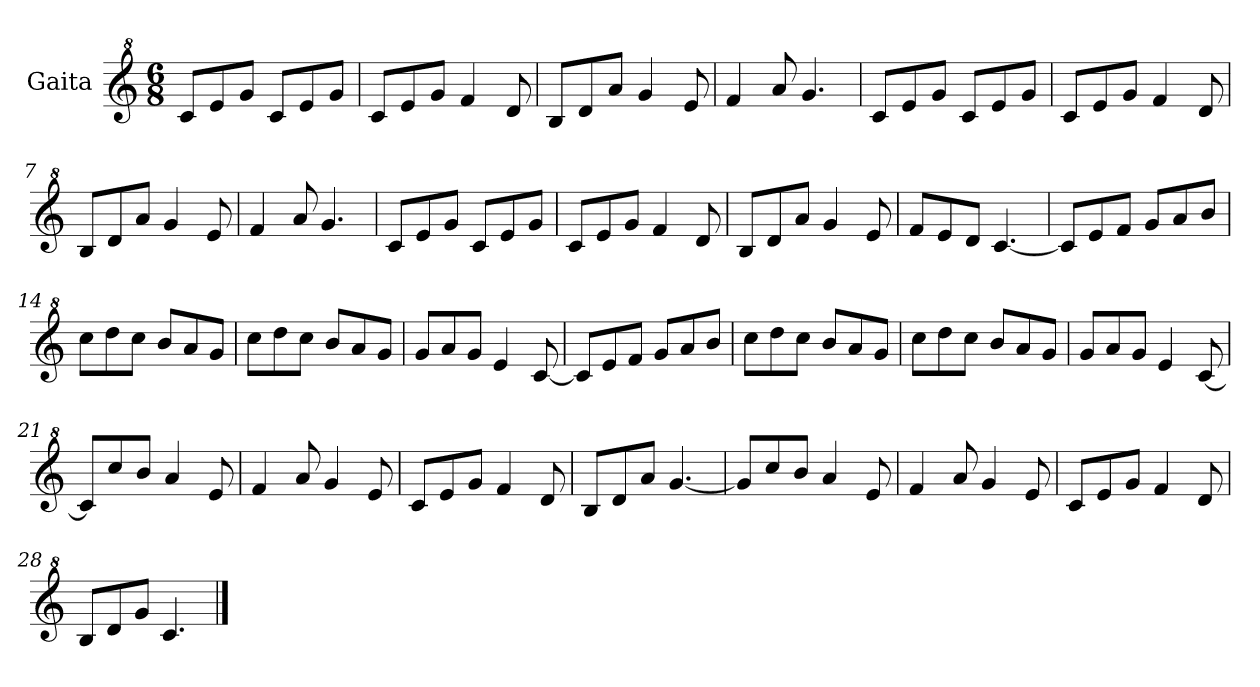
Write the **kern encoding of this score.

**kern
*part1
*staff1
*I"Gaita
*clefG^2
*k[]
*M6/8
*MM207
=1
8cc/L
8ee/
8gg/J
8cc/L
8ee/
8gg/J
=2
8cc/L
8ee/
8gg/J
4ff/
8dd/
=3
8b/L
8dd/
8aa/J
4gg/
8ee/
=4
4ff/
8aa/
4.gg/
=5
8cc/L
8ee/
8gg/J
8cc/L
8ee/
8gg/J
=6
8cc/L
8ee/
8gg/J
4ff/
8dd/
=7
8b/L
8dd/
8aa/J
4gg/
8ee/
=8
4ff/
8aa/
4.gg/
!!LO:LB:g=z
=9
8cc/L
8ee/
8gg/J
8cc/L
8ee/
8gg/J
=10
8cc/L
8ee/
8gg/J
4ff/
8dd/
=11
8b/L
8dd/
8aa/J
4gg/
8ee/
=12
8ff/L
8ee/
8dd/J
[4.cc/
=13
8cc/L]
8ee/
8ff/J
8gg/L
8aa/
8bb/J
=14
8ccc\L
8ddd\
8ccc\J
8bb/L
8aa/
8gg/J
=15
8ccc\L
8ddd\
8ccc\J
8bb/L
8aa/
8gg/J
=16
8gg/L
8aa/
8gg/J
4ee/
[8cc/
!!LO:LB:g=z
=17
8cc/L]
8ee/
8ff/J
8gg/L
8aa/
8bb/J
=18
8ccc\L
8ddd\
8ccc\J
8bb/L
8aa/
8gg/J
=19
8ccc\L
8ddd\
8ccc\J
8bb/L
8aa/
8gg/J
=20
8gg/L
8aa/
8gg/J
4ee/
[8cc/
=21
8cc/L]
8ccc/
8bb/J
4aa/
8ee/
=22
4ff/
8aa/
4gg/
8ee/
=23
8cc/L
8ee/
8gg/J
4ff/
8dd/
=24
8b/L
8dd/
8aa/J
[4.gg/
!!LO:LB:g=z
=25
8gg/L]
8ccc/
8bb/J
4aa/
8ee/
=26
4ff/
8aa/
4gg/
8ee/
=27
8cc/L
8ee/
8gg/J
4ff/
8dd/
=28
8b/L
8dd/
8gg/J
4.cc/
==
*-
